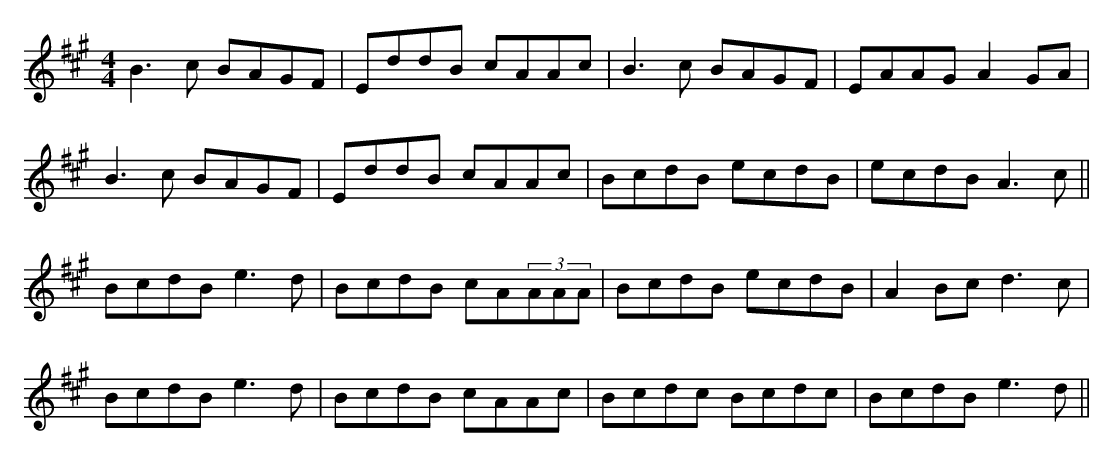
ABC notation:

X:1
M:4/4
K:A
B3c BAGF|EddB cAAc|B3c BAGF|EAAG A2GA|
B3c BAGF|EddB cAAc|BcdB ecdB|ecdB A3c||
BcdB e3d|BcdB cA(3AAA|BcdB ecdB|A2Bc d3c|
BcdB e3d|BcdB cAAc|Bcdc Bcdc|BcdB e3d||
